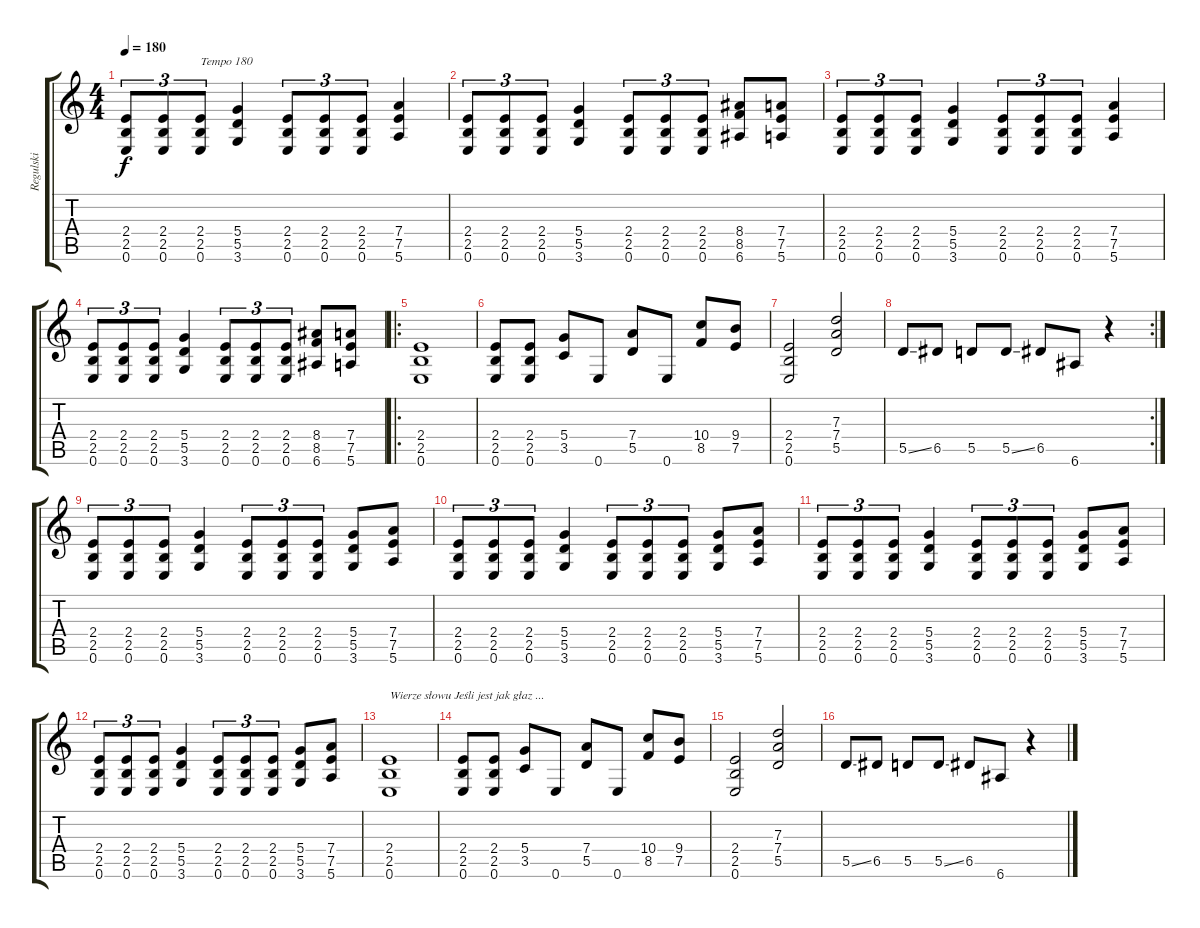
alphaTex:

\track ("Regulski" "Regulski") {instrument overdrivenguitar}
\staff {score tabs}
\tuning (E4 B3 G3 D3 A2 E2) {hide}
\ts (4 4)
\tempo 180
\clef g2
\ks c
(2.4 2.5 0.6).8{tu (3 2) dy f} (2.4 2.5 0.6).8{tu (3 2)} (2.4 2.5 0.6).8{tu (3 2) txt "Tempo 180"} (5.4 5.5 3.6).4 (2.4 2.5 0.6).8{tu (3 2)} (2.4 2.5 0.6).8{tu (3 2)} (2.4 2.5 0.6).8{tu (3 2)} (7.4 7.5 5.6).4 |
(2.4 2.5 0.6).8{tu (3 2)} (2.4 2.5 0.6).8{tu (3 2)} (2.4 2.5 0.6).8{tu (3 2)} (5.4 5.5 3.6).4 (2.4 2.5 0.6).8{tu (3 2)} (2.4 2.5 0.6).8{tu (3 2)} (2.4 2.5 0.6).8{tu (3 2)} (8.4 8.5 6.6).8 (7.4 7.5 5.6).8 |
(2.4 2.5 0.6).8{tu (3 2)} (2.4 2.5 0.6).8{tu (3 2)} (2.4 2.5 0.6).8{tu (3 2)} (5.4 5.5 3.6).4 (2.4 2.5 0.6).8{tu (3 2)} (2.4 2.5 0.6).8{tu (3 2)} (2.4 2.5 0.6).8{tu (3 2)} (7.4 7.5 5.6).4 |
(2.4 2.5 0.6).8{tu (3 2)} (2.4 2.5 0.6).8{tu (3 2)} (2.4 2.5 0.6).8{tu (3 2)} (5.4 5.5 3.6).4 (2.4 2.5 0.6).8{tu (3 2)} (2.4 2.5 0.6).8{tu (3 2)} (2.4 2.5 0.6).8{tu (3 2)} (8.4 8.5 6.6).8 (7.4 7.5 5.6).8 |
\ro
(2.4 2.5 0.6).1 |
(2.4 2.5 0.6).8 (2.4 2.5 0.6).8 (5.4 3.5).8 0.6.8 (7.4 5.5).8 0.6.8 (10.4 8.5).8 (9.4 7.5).8 |
(2.4 2.5 0.6).2 (7.3 7.4 5.5).2 |
\rc 2
5.5{ss}.8 6.5.8 5.5.8 5.5{ss}.8 6.5.8 6.6.8 r.4 |
(2.4 2.5 0.6).8{tu (3 2)} (2.4 2.5 0.6).8{tu (3 2)} (2.4 2.5 0.6).8{tu (3 2)} (5.4 5.5 3.6).4 (2.4 2.5 0.6).8{tu (3 2)} (2.4 2.5 0.6).8{tu (3 2)} (2.4 2.5 0.6).8{tu (3 2)} (5.4 5.5 3.6).8 (7.4 7.5 5.6).8 |
(2.4 2.5 0.6).8{tu (3 2)} (2.4 2.5 0.6).8{tu (3 2)} (2.4 2.5 0.6).8{tu (3 2)} (5.4 5.5 3.6).4 (2.4 2.5 0.6).8{tu (3 2)} (2.4 2.5 0.6).8{tu (3 2)} (2.4 2.5 0.6).8{tu (3 2)} (5.4 5.5 3.6).8 (7.4 7.5 5.6).8 |
(2.4 2.5 0.6).8{tu (3 2)} (2.4 2.5 0.6).8{tu (3 2)} (2.4 2.5 0.6).8{tu (3 2)} (5.4 5.5 3.6).4 (2.4 2.5 0.6).8{tu (3 2)} (2.4 2.5 0.6).8{tu (3 2)} (2.4 2.5 0.6).8{tu (3 2)} (5.4 5.5 3.6).8 (7.4 7.5 5.6).8 |
(2.4 2.5 0.6).8{tu (3 2)} (2.4 2.5 0.6).8{tu (3 2)} (2.4 2.5 0.6).8{tu (3 2)} (5.4 5.5 3.6).4 (2.4 2.5 0.6).8{tu (3 2)} (2.4 2.5 0.6).8{tu (3 2)} (2.4 2.5 0.6).8{tu (3 2)} (5.4 5.5 3.6).8 (7.4 7.5 5.6).8 |
(2.4 2.5 0.6).1{txt "Wierze słowu Jeśli jest jak głaz ..."} |
(2.4 2.5 0.6).8 (2.4 2.5 0.6).8 (5.4 3.5).8 0.6.8 (7.4 5.5).8 0.6.8 (10.4 8.5).8 (9.4 7.5).8 |
(2.4 2.5 0.6).2 (7.3 7.4 5.5).2 |
5.5{ss}.8 6.5.8 5.5.8 5.5{ss}.8 6.5.8 6.6.8 r.4
